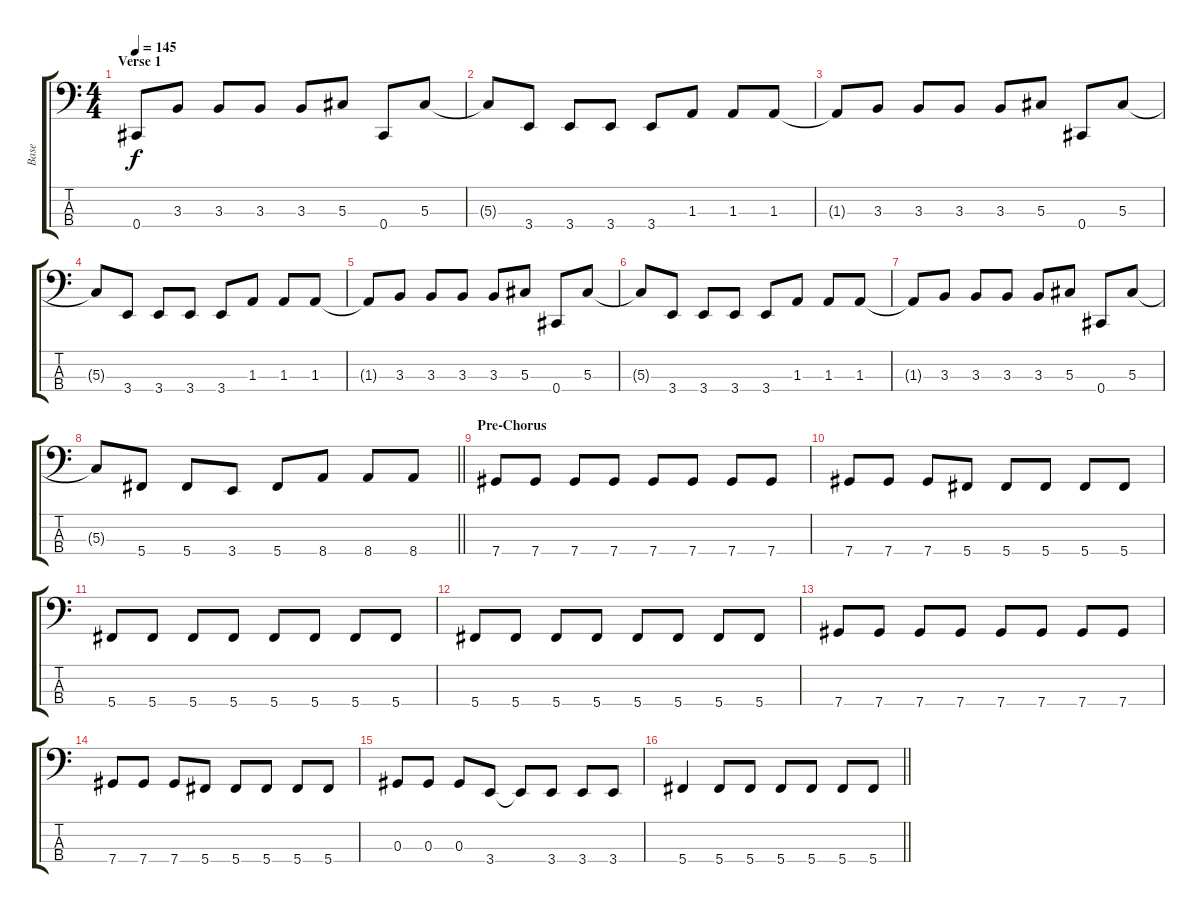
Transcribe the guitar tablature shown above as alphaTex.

\track ("Base" "Base") {instrument electricbasspick}
\staff {score tabs}
\tuning (Gb2 Db2 Ab1 Db1) {hide}
\ts (4 4)
\section ("" "Verse 1")
\tempo 145
\clef f4
\ks c
0.4.8{dy f} 3.3.8 3.3.8 3.3.8 3.3.8 5.3.8 0.4.8 5.3.8 |
5.3{t}.8 3.4.8 3.4.8 3.4.8 3.4.8 1.3.8 1.3.8 1.3.8 |
1.3{t}.8 3.3.8 3.3.8 3.3.8 3.3.8 5.3.8 0.4.8 5.3.8 |
5.3{t}.8 3.4.8 3.4.8 3.4.8 3.4.8 1.3.8 1.3.8 1.3.8 |
1.3{t}.8 3.3.8 3.3.8 3.3.8 3.3.8 5.3.8 0.4.8 5.3.8 |
5.3{t}.8 3.4.8 3.4.8 3.4.8 3.4.8 1.3.8 1.3.8 1.3.8 |
1.3{t}.8 3.3.8 3.3.8 3.3.8 3.3.8 5.3.8 0.4.8 5.3.8 |
\barLineRight lightlight
5.3{t}.8 5.4.8 5.4.8 3.4.8 5.4.8 8.4.8 8.4.8 8.4.8 |
\section ("" "Pre-Chorus")
7.4.8 7.4.8 7.4.8 7.4.8 7.4.8 7.4.8 7.4.8 7.4.8 |
7.4.8 7.4.8 7.4.8 5.4.8 5.4.8 5.4.8 5.4.8 5.4.8 |
5.4.8 5.4.8 5.4.8 5.4.8 5.4.8 5.4.8 5.4.8 5.4.8 |
5.4.8 5.4.8 5.4.8 5.4.8 5.4.8 5.4.8 5.4.8 5.4.8 |
7.4.8 7.4.8 7.4.8 7.4.8 7.4.8 7.4.8 7.4.8 7.4.8 |
7.4.8 7.4.8 7.4.8 5.4.8 5.4.8 5.4.8 5.4.8 5.4.8 |
0.3.8 0.3.8 0.3.8 3.4.8 3.4{t}.8 3.4.8 3.4.8 3.4.8 |
\barLineRight lightlight
5.4.4 5.4.8 5.4.8 5.4.8 5.4.8 5.4.8 5.4.8
